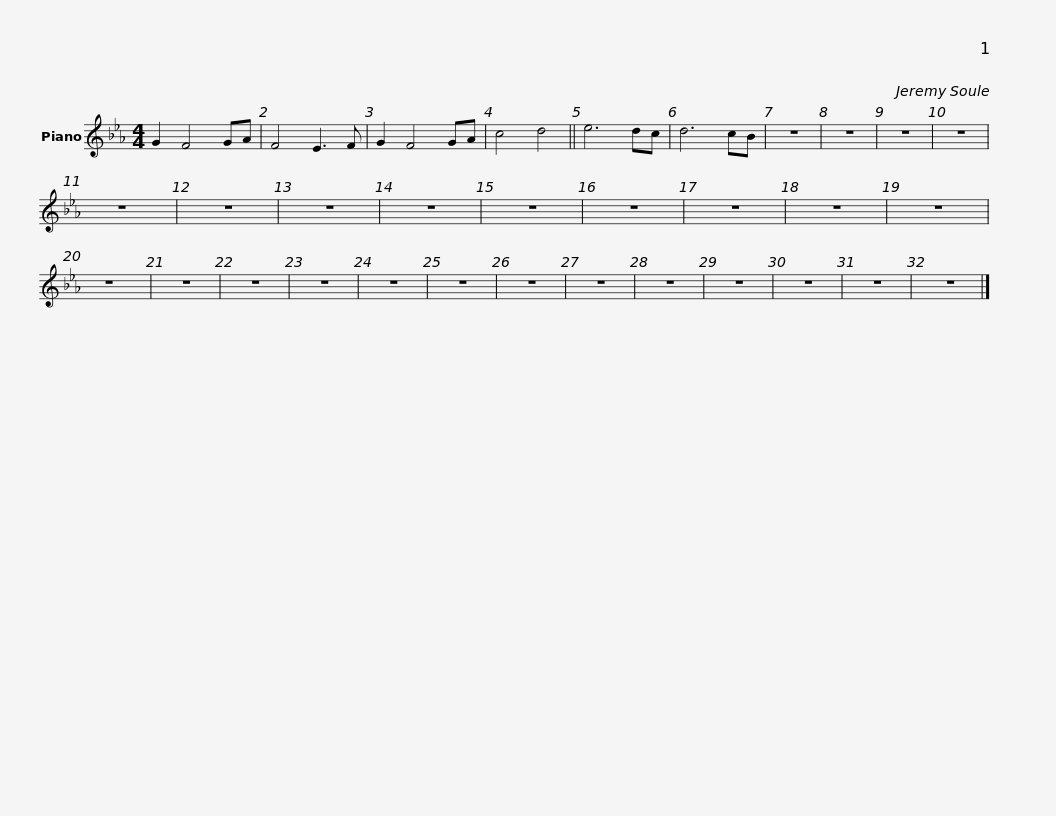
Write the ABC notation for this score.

X:1
L:1/8
M:4/4
I:linebreak $
K:Eb
V:1 treble
V:1
 G2 F4 GA | F4 E3 F | G2 F4 GA | c4 d4 || e6 dc | %5
 d6 cB | z8 | z8 | z8 | z8 | %10
 z8 | z8 | z8 |$ z8 | z8 | %15
 z8 | z8 | z8 | z8 | z8 | %20
 z8 | z8 | z8 | z8 | z8 | %25
 z8 | z8 | z8 | z8 | z8 | %30
 z8 |$ z8 |] %32
